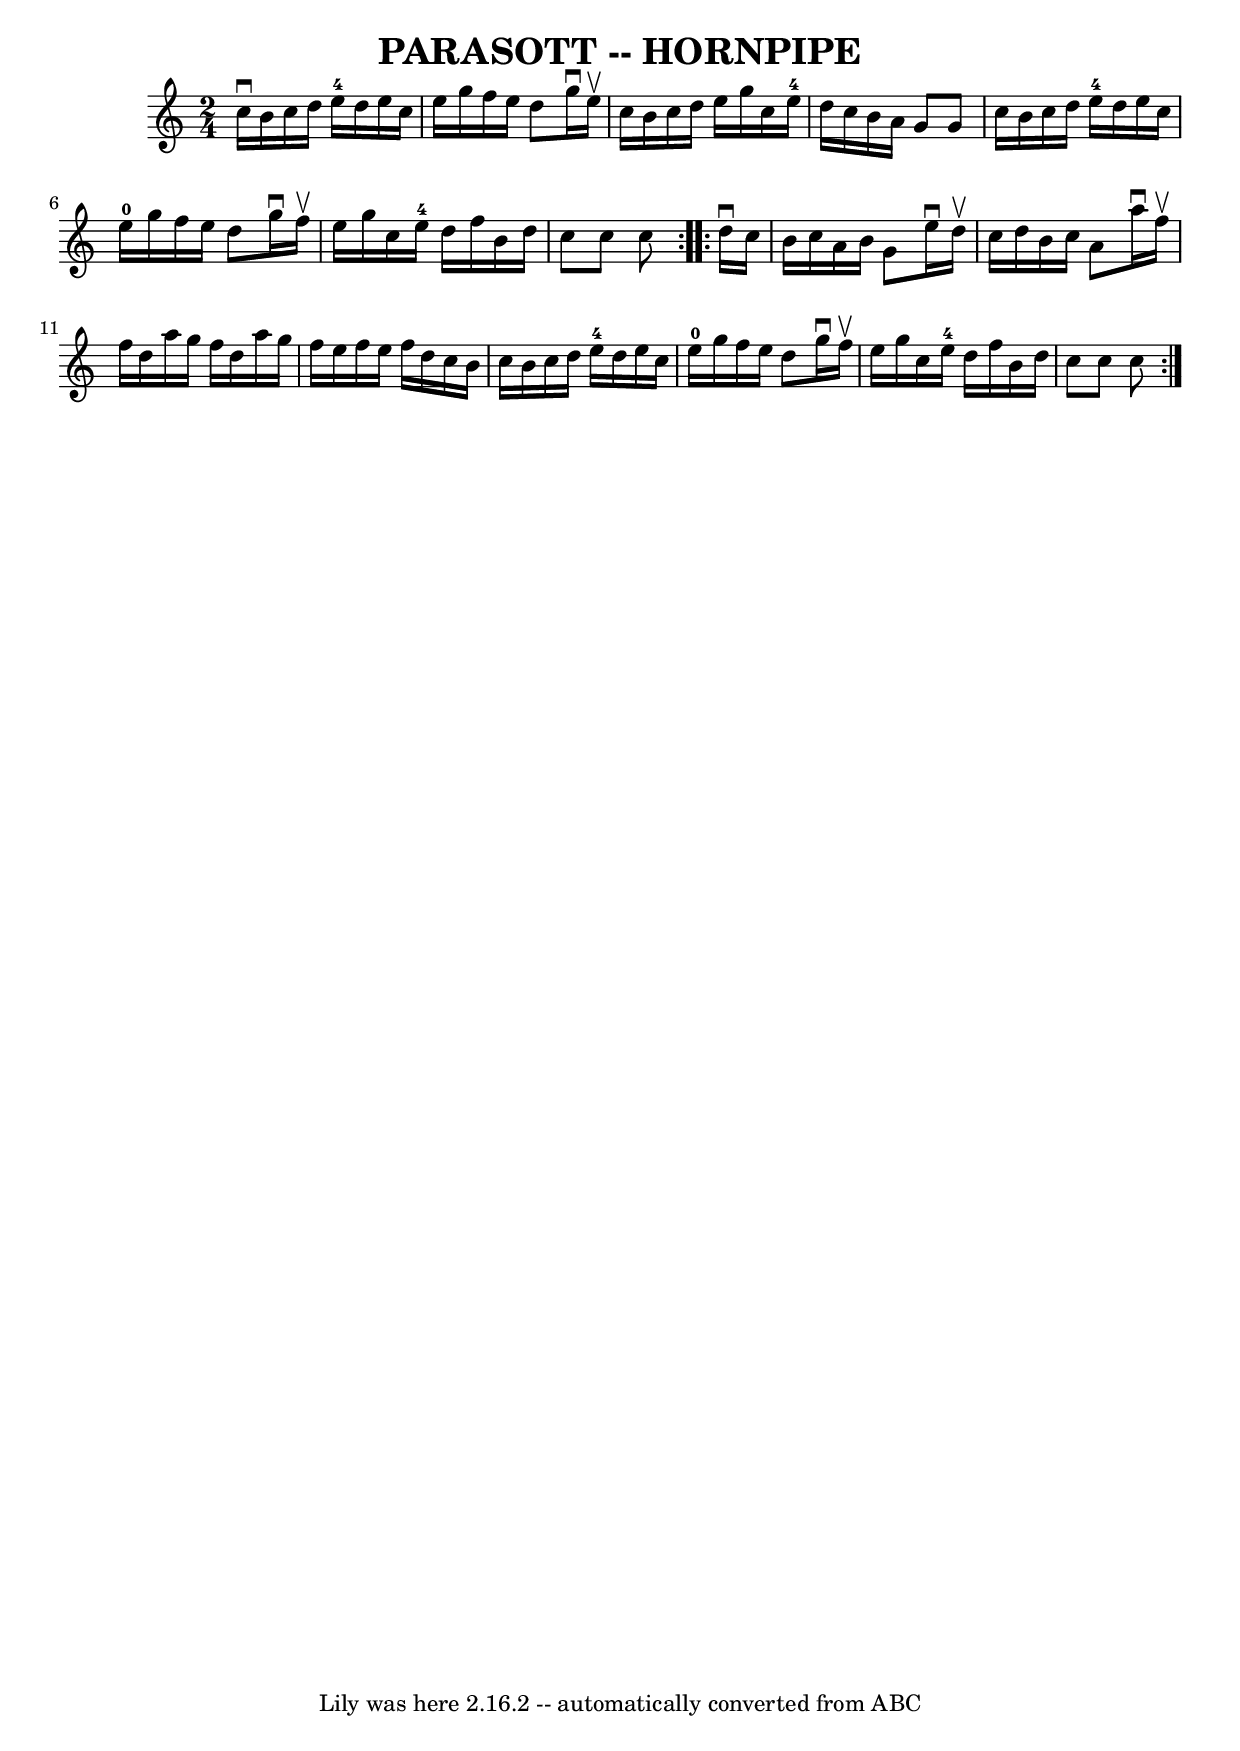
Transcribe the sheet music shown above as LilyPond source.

\version "2.16.2"
\include "Mammoth.ily"
\header {
  %% book = "Ryan's Mammoth Collection of Fiddle Tunes"
  crossRefNumber = "1"
  footnotes = ""
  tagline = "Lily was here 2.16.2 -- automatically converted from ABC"
  title = "PARASOTT -- HORNPIPE"

}
voicedefault =  {



  \repeat volta 2 {

    \time 2/4 
    \key c \major
    c''16^\downbow b'16 c''16 d''16 e''16 
    -4 d''16 e''16 c''16    |
    e''16 g''16 f''16 e''16   
    d''8 g''16^\downbow e''16^\upbow   |
    c''16 b'16 c''16    
    d''16 e''16 g''16 c''16 e''16-4   |
    d''16 c''16    
    b'16 a'16 g'8 g'8        |
    c''16 b'16 c''16 d''16    
    e''16-4 d''16 e''16 c''16    |
    e''16-0 g''16    
    f''16 e''16 d''8 g''16^\downbow f''16^\upbow   |
    e''16    
    g''16 c''16 e''16-4 d''16 f''16 b'16 d''16    |
    
    c''8 c''8 c''8    
  }     
  \repeat volta 2 {
    d''16^\downbow c''16       
    |
    b'16 c''16 a'16 b'16 g'8 e''16^\downbow d''16 ^\upbow   |
    c''16 d''16 b'16 c''16 a'8 a''16^\downbow  
    f''16^\upbow   |
    f''16 d''16 a''16 g''16 f''16 d''16  
    a''16 g''16    |
    f''16 e''16 f''16 e''16 f''16    
    d''16 c''16 b'16        |
    c''16 b'16 c''16 d''16      
    e''16-4 d''16 e''16 c''16    |
    e''16-0 g''16    
    f''16 e''16 d''8 g''16^\downbow f''16^\upbow   |
    e''16    
    g''16 c''16 e''16-4 d''16 f''16 b'16 d''16    |
    
    c''8 c''8 c''8    
  }   

}

\score{
  <<

    \context Staff="default"
    {
      \voicedefault 
      
    }

  >>
  \layout {
    
  }
  \midi {
  }

}
